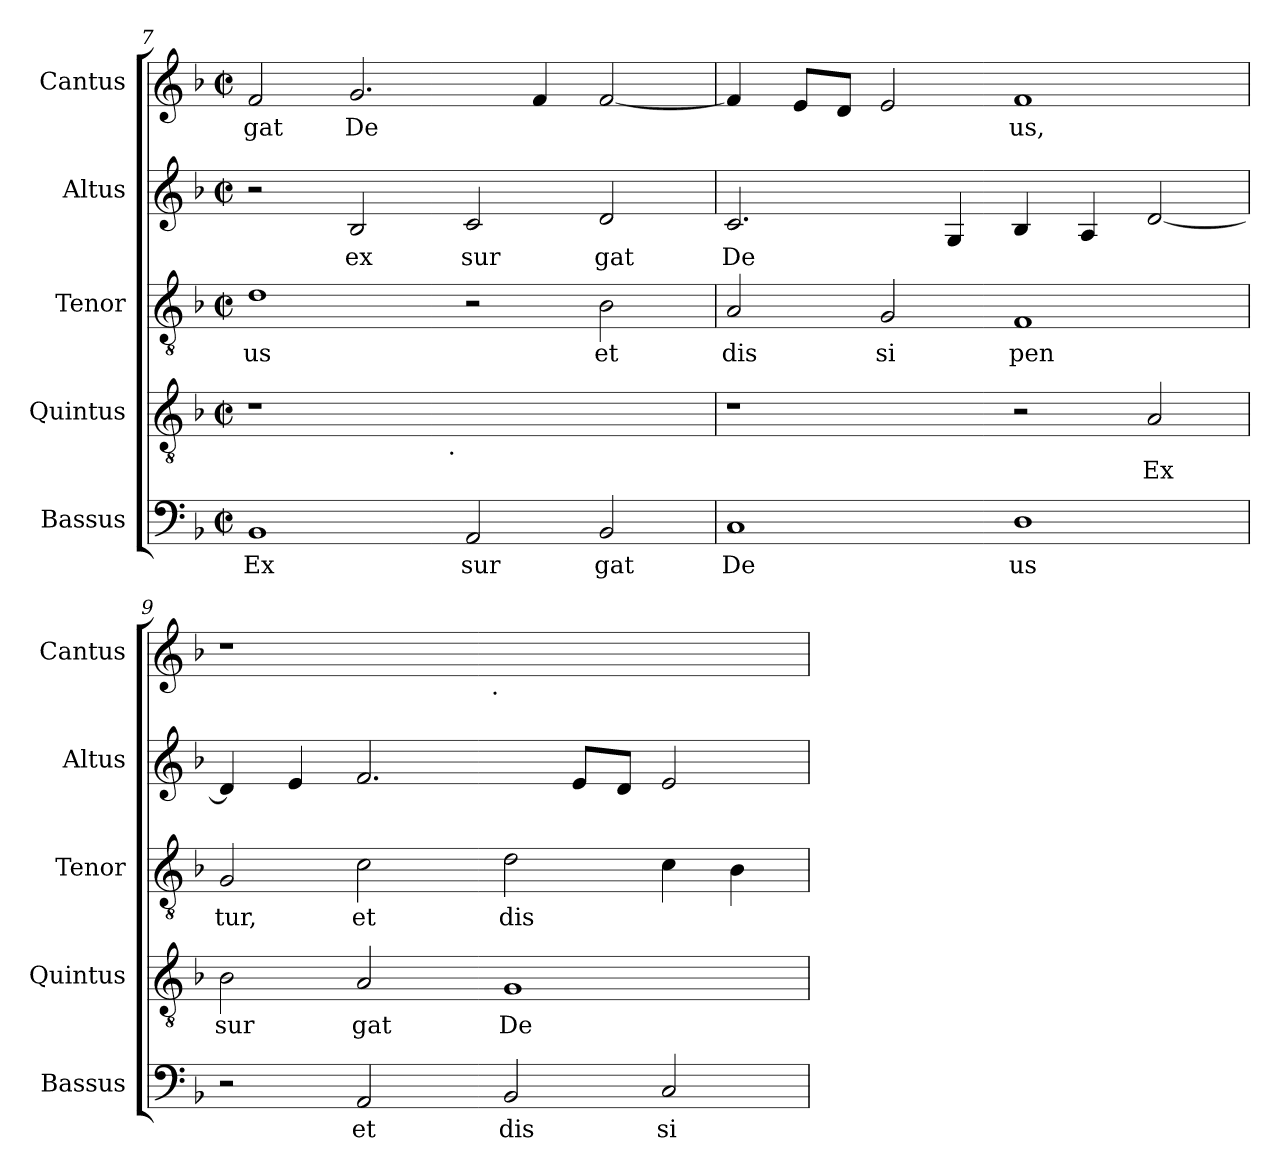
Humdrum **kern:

**kern	**text	**kern	**text	**kern	**text	**kern	**text	**kern	**text
*part5	*part5	*part4	*part4	*part3	*part3	*part2	*part2	*part1	*part1
*staff5	*staff5	*staff4	*staff4	*staff3	*staff3	*staff2	*staff2	*staff1	*staff1
*I"Bassus	*	*I"Quintus	*	*I"Tenor	*	*I"Altus	*	*I"Cantus	*
*I'Bassus	*	*I'Quintus	*	*I'Tenor	*	*I'Altus	*	*I'Cantus	*
*clefF4	*	*clefGv2	*	*clefGv2	*	*clefG2	*	*clefG2	*
*k[b-]	*	*k[b-]	*	*k[b-]	*	*k[b-]	*	*k[b-]	*
*F:	*	*F:	*	*F:	*	*F:	*	*F:	*
*M2/2	*	*M2/2	*	*M2/2	*	*M2/2	*	*M2/2	*
*met(c|)	*	*met(c|)	*	*met(c|)	*	*met(c|)	*	*met(c|)	*
=7	=7	=7	=7	=7	=7	=7	=7	=7	=7
!	!LO:LY:b:cj	!	!	!	!LO:LY:b:cj	!	!	!	!LO:LY:b:cj
*	*	*^	*	*	*	*	*	*	*
1BB-	Ex	1r	2ryy	.	1d	us	2r	.	2f/	-gat
!	!	!	!	!	!	!	!	!LO:LY:b:cj	!	!LO:LY:b:cj
.	.	.	4...ryy	.	.	.	2B-/	ex	2.g/	De-
!	!	!	!LO:TX:b:t=.	!	!	!	!	!	!	!
.	.	.	1ryy	.	.	.	.	.	.	.
!	!LO:LY:b:cj	!	!	!	!	!	!	!LO:LY:b:cj	!	!
2AA/	sur	1ryy	.	.	2r	.	2c/	sur	.	.
!	!	!	!	!	!	!	!	!	!	!LO:LY:b:cj
.	.	.	.	.	.	.	.	.	4f/	--
!	!LO:LY:b:cj	!	!	!	!	!LO:LY:b:cj	!	!LO:LY:b:cj	!	!LO:LY:b:cj
2BB-/	gat	.	.	.	2B-\	et	2d/	gat	[<2f/	--
.	.	.	32ryy	.	.	.	.	.	.	.
=8	=8	=8	=8	=8	=8	=8	=8	=8	=8	=8
!	!LO:LY:b:cj	!	!	!	!	!LO:LY:b:cj	!	!LO:LY:b:cj	!	!LO:LY:b:cj
*	*	*v	*v	*	*	*	*	*	*	*
1C	De	1r	.	2A/	dis	2.c/	De	4f/]	--
!	!	!	!	!	!	!	!	!	!LO:LY:b:cj
.	.	.	.	.	.	.	.	8e/L	--
!	!	!	!	!	!	!	!	!	!LO:LY:b:cj
.	.	.	.	.	.	.	.	8d/J	--
!	!	!	!	!	!LO:LY:b:cj	!	!	!	!LO:LY:b:cj
.	.	.	.	2G/	si	.	.	2e/	--
!	!	!	!	!	!	!	!LO:LY:b:cj	!	!
.	.	.	.	.	.	4G/	.	.	.
!	!LO:LY:b:cj	!	!	!	!LO:LY:b:cj	!	!LO:LY:b:cj	!	!LO:LY:b:cj
1D	us	2r	.	1F	pen	4B-/	.	1f	-us,
!	!	!	!	!	!	!	!LO:LY:b:cj	!	!
.	.	.	.	.	.	4A/	.	.	.
!	!	!	!LO:LY:b:cj	!	!	!	!LO:LY:b:cj	!	!
.	.	2A/	Ex	.	.	[<2d/	.	.	.
=9	=9	=9	=9	=9	=9	=9	=9	=9	=9
!	!	!	!LO:LY:b:cj	!	!LO:LY:b:cj	!	!LO:LY:b:cj	!	!
*	*	*	*	*	*	*	*	*^	*
2r	.	2B-\	sur	2G/	tur,	4d/]	.	1r	2ryy	.
!	!	!	!	!	!	!	!LO:LY:b:cj	!	!	!
.	.	.	.	.	.	4e/	.	.	.	.
!	!LO:LY:b:cj	!	!LO:LY:b:cj	!	!LO:LY:b:cj	!	!LO:LY:b:cj	!	!	!
2AA/	et	2A/	gat	2c\	et	2.f/	.	.	4ryy	.
.	.	.	.	.	.	.	.	.	8...ryy	.
!	!	!	!	!	!	!	!	!	!LO:TX:b:t=.	!
.	.	.	.	.	.	.	.	.	1ryy	.
!	!LO:LY:b:cj	!	!LO:LY:b:cj	!	!LO:LY:b:cj	!	!	!	!	!
2BB-/	dis	1G	De	2d\	dis	.	.	1ryy	.	.
!	!	!	!	!	!	!	!LO:LY:b:cj	!	!	!
.	.	.	.	.	.	8e/L	.	.	.	.
!	!	!	!	!	!	!	!LO:LY:b:cj	!	!	!
.	.	.	.	.	.	8d/J	.	.	.	.
!	!LO:LY:b:cj	!	!	!	!LO:LY:b:cj	!	!LO:LY:b:cj	!	!	!
2C/	si	.	.	4c\	.	2e/	.	.	.	.
!	!	!	!	!	!LO:LY:b:cj	!	!	!	!	!
.	.	.	.	4B-\	.	.	.	.	.	.
.	.	.	.	.	.	.	.	.	64ryy	.
*	*	*	*	*	*	*	*	*v	*v	*
=	=	=	=	=	=	=	=	=	=
*-	*-	*-	*-	*-	*-	*-	*-	*-	*-
